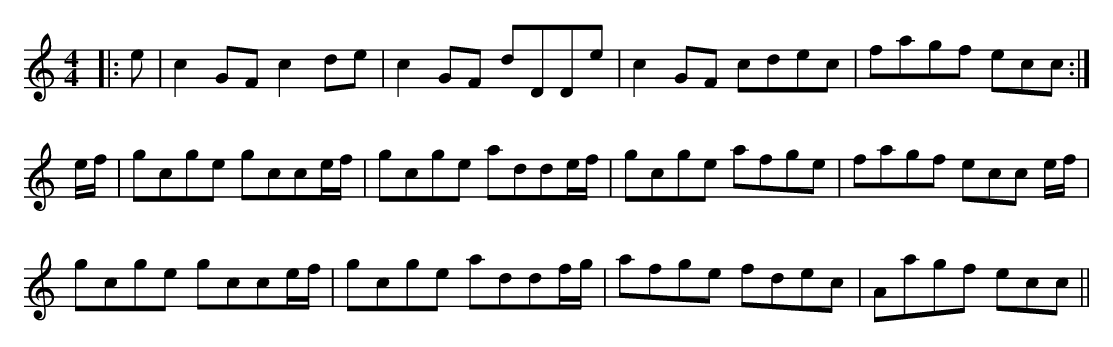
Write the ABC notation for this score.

X:1
M:4/4
K:C
|:e|c2 GF c2 de|c2 GF dDDe|c2 GF cdec|fagf ecc:|
e/f/|gcge gcce/f/|gcge adde/f/|gcge afge|fagf ecc e/f/|
gcge gcce/f/|gcge addf/g/|afge fdec|Aagf ecc||
